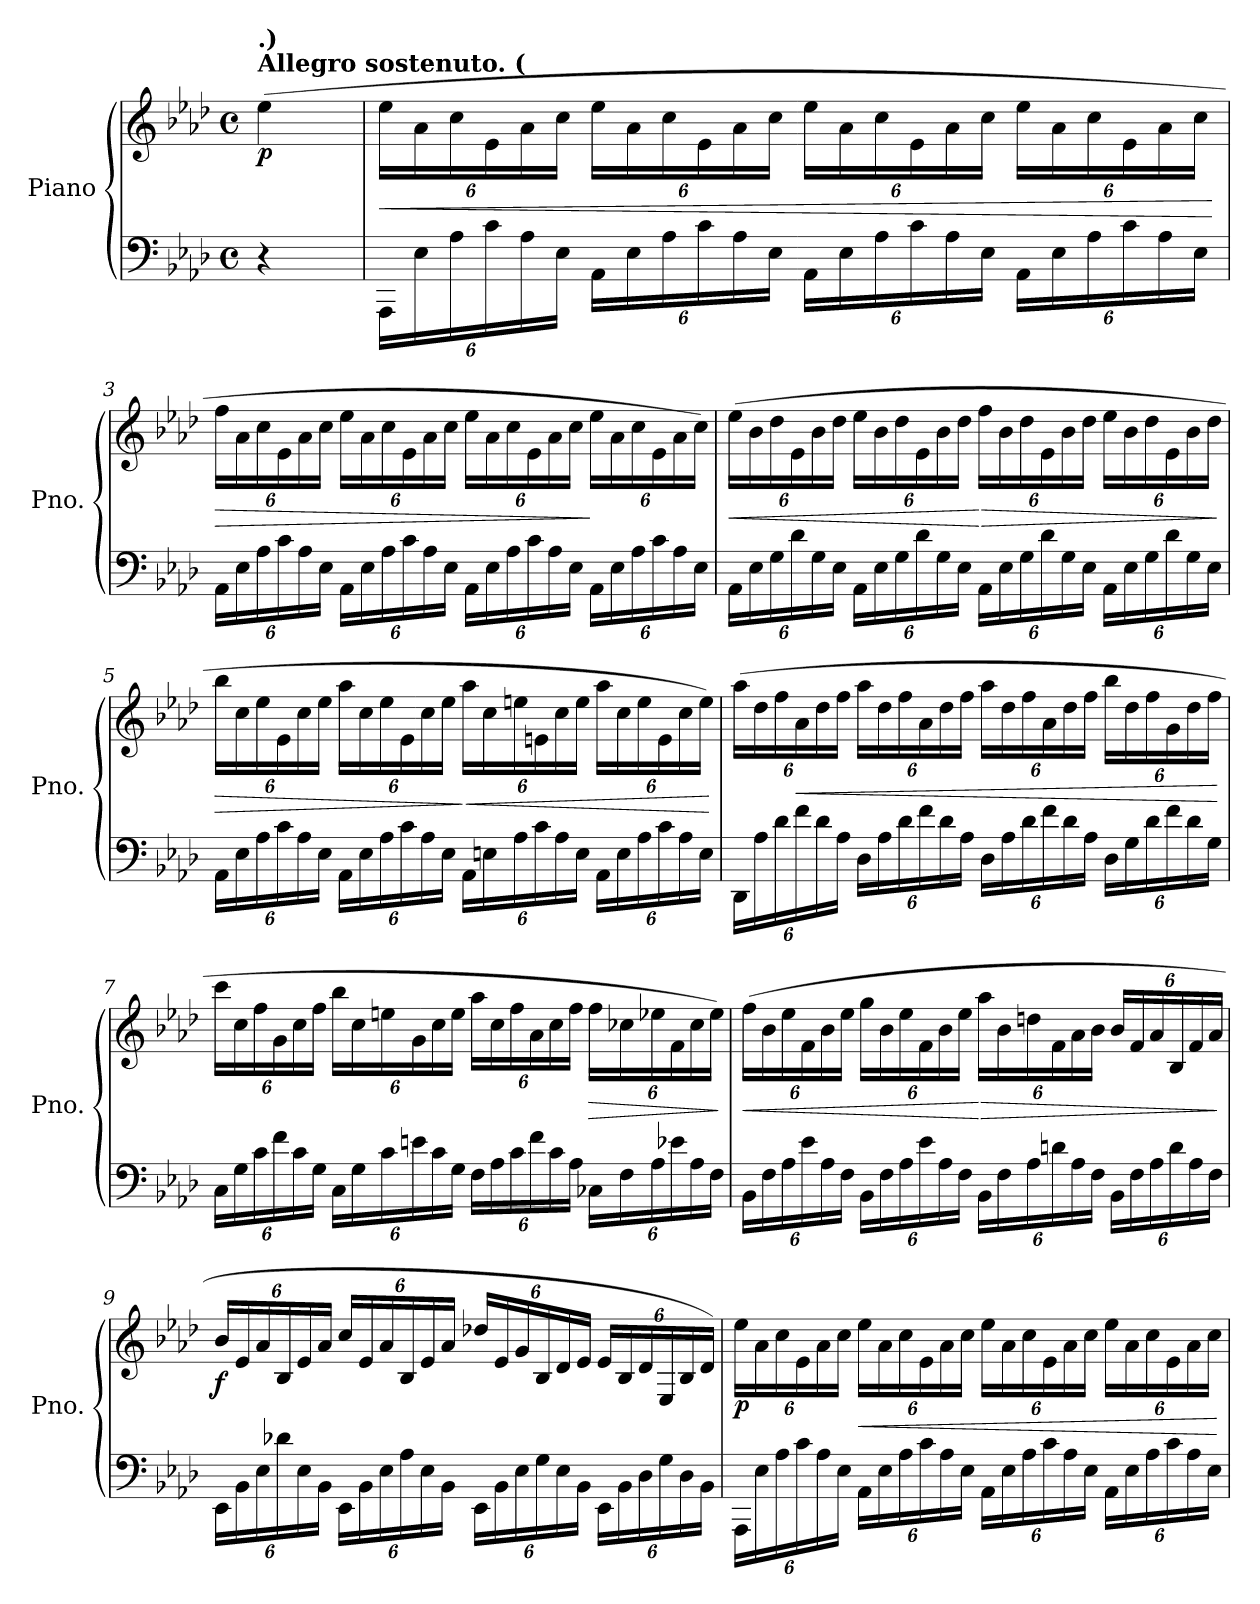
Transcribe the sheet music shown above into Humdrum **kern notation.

**kern	**kern	**dynam
*part1	*part1	*part1
*staff2	*staff1	*staff1/2
*I"Piano	*	*
*I'Pno.	*	*
*clefF4	*clefG2	*
*k[b-e-a-d-]	*k[b-e-a-d-]	*
*M4/4	*M4/4	*
*met(c)	*met(c)	*
*MM104	*MM104	*
=1	=1	=1
!	!LO:TX:a:B:t=Allegro sostenuto. (	!
!	!LO:TX:a:B:t=.)	!
!	!	!LO:DY:b
4r	(>4ee-\	p
=2	=2	=2
*Xbrackettup	*Xbrackettup	*
!	!	!LO:HP:b
24AAA-\LL	24ee-\LL	<
24E-!\	24a-!\	.
24A-!\	24cc!\	.
24c!\	24e-!\	.
24A-!\	24a-!\	.
24E-!\JJ	24cc!\JJ	.
24AA-\LL	24ee-\LL	.
24E-!\	24a-!\	.
24A-!\	24cc!\	.
24c!\	24e-!\	.
24A-!\	24a-!\	.
24E-!\JJ	24cc!\JJ	.
24AA-\LL	24ee-\LL	.
24E-!\	24a-!\	.
24A-!\	24cc!\	.
24c!\	24e-!\	.
24A-!\	24a-!\	.
24E-!\JJ	24cc!\JJ	.
24AA-\LL	24ee-\LL	.
24E-!\	24a-!\	.
24A-!\	24cc!\	.
24c!\	24e-!\	.
24A-!\	24a-!\	.
24E-!\JJ	24cc!\JJ	.
.	.	[
=3	=3	=3
!	!	!LO:HP:b
24AA-\LL	24ff\LL	>
24E-!\	24a-!\	.
24A-!\	24cc!\	.
24c!\	24e-!\	.
24A-!\	24a-!\	.
24E-!\JJ	24cc!\JJ	.
24AA-\LL	24ee-\LL	.
24E-!\	24a-!\	.
24A-!\	24cc!\	.
24c!\	24e-!\	.
24A-!\	24a-!\	.
24E-!\JJ	24cc!\JJ	.
24AA-\LL	24ee-\LL	.
24E-!\	24a-!\	.
24A-!\	24cc!\	.
24c!\	24e-!\	.
24A-!\	24a-!\	.
24E-!\JJ	24cc!\JJ	.
24AA-\LL	24ee-\LL	]
24E-!\	24a-!\	.
24A-!\	24cc!\	.
24c!\	24e-!\	.
24A-!\	24a-!\	.
24E-!\JJ	24cc!\JJ)	.
!!LO:LB:g=z
=4	=4	=4
!	!	!LO:HP:b
24AA-\LL	(>24ee-\LL	<
24E-!\	24b-!\	.
24G!\	24dd-!\	.
24d-!\	24e-!\	.
24G!\	24b-!\	.
24E-!\JJ	24dd-!\JJ	.
24AA-\LL	24ee-\LL	.
24E-!\	24b-!\	.
24G!\	24dd-!\	.
24d-!\	24e-!\	.
24G!\	24b-!\	.
24E-!\JJ	24dd-!\JJ	.
!	!	!LO:HP:n=1:b
24AA-\LL	24ff\LL	[ >
24E-!\	24b-!\	.
24G!\	24dd-!\	.
24d-!\	24e-!\	.
24G!\	24b-!\	.
24E-!\JJ	24dd-!\JJ	.
24AA-\LL	24ee-\LL	.
24E-!\	24b-!\	.
24G!\	24dd-!\	.
24d-!\	24e-!\	.
24G!\	24b-!\	.
24E-!\JJ	24dd-!\JJ	.
.	.	]
=5	=5	=5
!	!	!LO:HP:b
24AA-\LL	24bb-\LL	>
24E-!\	24cc!\	.
24A-!\	24ee-!\	.
24c!\	24e-!\	.
24A-!\	24cc!\	.
24E-!\JJ	24ee-!\JJ	.
24AA-\LL	24aa-\LL	.
24E-!\	24cc!\	.
24A-!\	24ee-!\	.
24c!\	24e-!\	.
24A-!\	24cc!\	.
24E-!\JJ	24ee-!\JJ	.
!	!	!LO:HP:n=1:b
24AA-\LL	24aa-\LL	] <
24En!\	24cc!\	.
24A-!\	24een!\	.
24c!\	24en!\	.
24A-!\	24cc!\	.
24E!\JJ	24ee!\JJ	.
24AA-\LL	24aa-\LL	.
24E!\	24cc!\	.
24A-!\	24ee!\	.
24c!\	24e!\	.
24A-!\	24cc!\	.
24E!\JJ	24ee!\JJ)	.
.	.	[
!!LO:LB:g=z
=6	=6	=6
24DD-\LL	(>24aa-\LL	.
24A-!\	24dd-!\	.
24d-!\	24ff!\	.
!	!	!LO:HP:b
24f!\	24a-!\	<
24d-!\	24dd-!\	.
24A-!\JJ	24ff!\JJ	.
24D-\LL	24aa-\LL	.
24A-!\	24dd-!\	.
24d-!\	24ff!\	.
24f!\	24a-!\	.
24d-!\	24dd-!\	.
24A-!\JJ	24ff!\JJ	.
24D-\LL	24aa-\LL	.
24A-!\	24dd-!\	.
24d-!\	24ff!\	.
24f!\	24a-!\	.
24d-!\	24dd-!\	.
24A-!\JJ	24ff!\JJ	.
24D-\LL	24bb-\LL	.
24G!\	24dd-!\	.
24d-!\	24ff!\	.
24f!\	24g!\	.
24d-!\	24dd-!\	.
24G!\JJ	24ff!\JJ	.
.	.	[
=7	=7	=7
24C\LL	24ccc\LL	.
24G!\	24cc!\	.
24c!\	24ff!\	.
24f!\	24g!\	.
24c!\	24cc!\	.
24G!\JJ	24ff!\JJ	.
24C\LL	24bb-\LL	.
24G!\	24cc!\	.
24c!\	24een!\	.
24en!\	24g!\	.
24c!\	24cc!\	.
24G!\JJ	24ee!\JJ	.
24F\LL	24aa-\LL	.
24A-!\	24cc!\	.
24c!\	24ff!\	.
24f!\	24a-!\	.
24c!\	24cc!\	.
24A-!\JJ	24ff!\JJ	.
!	!	!LO:HP:b
24C-X\LL	24ff\LL	>
24F!\	24cc-X!\	.
24A-!\	24ee-X!\	.
24e-X!\	24f!\	.
24A-!\	24cc-!\	.
24F!\JJ	24ee-!\JJ)	.
.	.	]
!!LO:LB:g=z
=8	=8	=8
!	!	!LO:HP:b
24BB-\LL	(>24ff\LL	<
24F!\	24b-!\	.
24A-!\	24ee-!\	.
24e-!\	24f!\	.
24A-!\	24b-!\	.
24F!\JJ	24ee-!\JJ	.
24BB-\LL	24gg\LL	.
24F!\	24b-!\	.
24A-!\	24ee-!\	.
24e-!\	24f!\	.
24A-!\	24b-!\	.
24F!\JJ	24ee-!\JJ	.
!	!	!LO:HP:n=1:b
24BB-\LL	24aa-\LL	[ >
24F!\	24b-!\	.
24A-!\	24ddn!\	.
24dn!\	24f!\	.
24A-!\	24a-!\	.
24F!\JJ	24b-!\JJ	.
24BB-\LL	24b-/LL	.
24F!\	24f!/	.
24A-!\	24a-!/	.
24d!\	24B-!/	.
24A-!\	24f!/	.
24F!\JJ	24a-!/JJ	.
.	.	]
=9	=9	=9
!	!	!LO:DY:b
24EE-\LL	24b-/LL	f
24BB-!\	24e-!/	.
24E-!\	24a-!/	.
24d-X!\	24B-!/	.
24E-!\	24e-!/	.
24BB-!\JJ	24a-!/JJ	.
24EE-\LL	24cc/LL	.
24BB-!\	24e-!/	.
24E-!\	24a-!/	.
24A-!\	24B-!/	.
24E-!\	24e-!/	.
24BB-!\JJ	24a-!/JJ	.
24EE-\LL	24dd-X/LL	.
24BB-!\	24e-!/	.
24E-!\	24g!/	.
24G!\	24B-!/	.
24E-!\	24d-!/	.
24BB-!\JJ	24e-!/JJ	.
24EE-\LL	24e-/LL	.
24BB-!\	24B-!/	.
24D-!\	24d-!/	.
24G!\	24E-!/	.
24D-!\	24B-!/	.
24BB-!\JJ	24d-!/JJ)	.
!!LO:PB:g=z
=10	=10	=10
!	!	!LO:DY:b
24AAA-\LL	24ee-\LL	p
24E-!\	24a-!\	.
24A-!\	24cc!\	.
24c!\	24e-!\	.
24A-!\	24a-!\	.
24E-!\JJ	24cc!\JJ	.
!	!	!LO:HP:b
24AA-\LL	24ee-\LL	<
24E-!\	24a-!\	.
24A-!\	24cc!\	.
24c!\	24e-!\	.
24A-!\	24a-!\	.
24E-!\JJ	24cc!\JJ	.
24AA-\LL	24ee-\LL	.
24E-!\	24a-!\	.
24A-!\	24cc!\	.
24c!\	24e-!\	.
24A-!\	24a-!\	.
24E-!\JJ	24cc!\JJ	.
24AA-\LL	24ee-\LL	.
24E-!\	24a-!\	.
24A-!\	24cc!\	.
24c!\	24e-!\	.
24A-!\	24a-!\	.
24E-!\JJ	24cc!\JJ	.
.	.	[
=	=	=
*-	*-	*-
